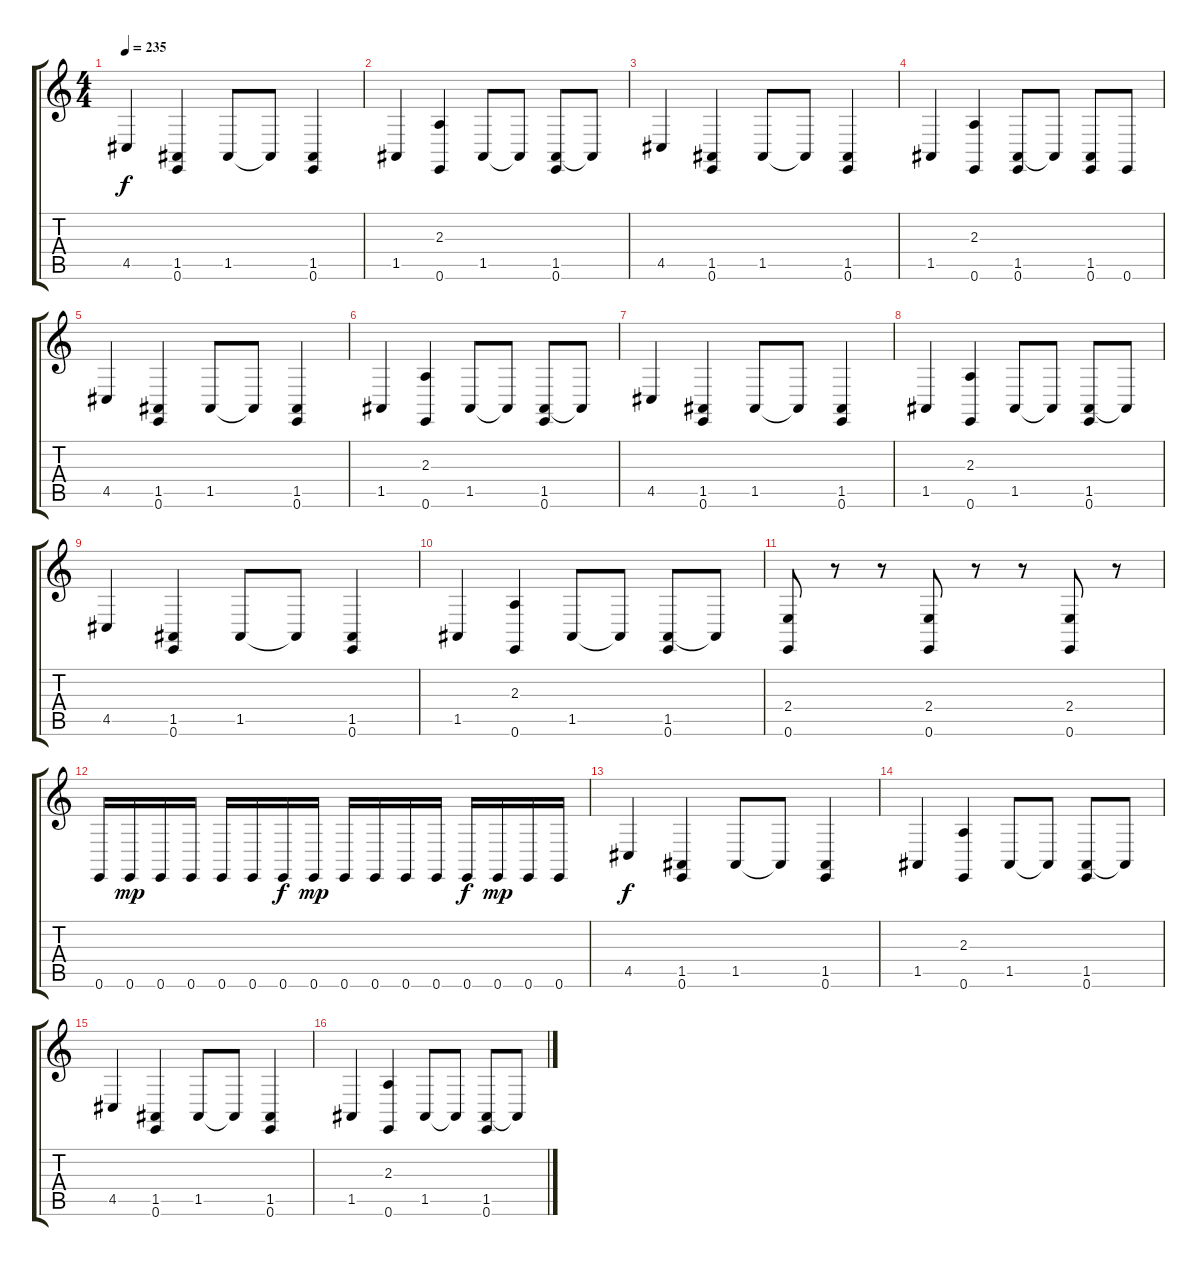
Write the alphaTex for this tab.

\track "" {instrument acousticgrandpiano}
\staff {score tabs}
\tuning (E4 B3 G3 D3 A2 E2) {hide}
\ts (4 4)
\tempo 235
\clef g2
\ks c
4.5.4{dy f} (1.5 0.6).4 1.5.8 1.5{t}.8 (1.5 0.6).4 |
1.5.4 (2.3 0.6).4 1.5.8 1.5{t}.8 (1.5 0.6).8 1.5{t}.8 |
4.5.4 (1.5 0.6).4 1.5.8 1.5{t}.8 (1.5 0.6).4 |
1.5.4 (2.3 0.6).4 (1.5 0.6).8 1.5{t}.8 (1.5 0.6).8 0.6.8 |
4.5.4 (1.5 0.6).4 1.5.8 1.5{t}.8 (1.5 0.6).4 |
1.5.4 (2.3 0.6).4 1.5.8 1.5{t}.8 (1.5 0.6).8 1.5{t}.8 |
4.5.4 (1.5 0.6).4 1.5.8 1.5{t}.8 (1.5 0.6).4 |
1.5.4 (2.3 0.6).4 1.5.8 1.5{t}.8 (1.5 0.6).8 1.5{t}.8 |
4.5.4 (1.5 0.6).4 1.5.8 1.5{t}.8 (1.5 0.6).4 |
1.5.4 (2.3 0.6).4 1.5.8 1.5{t}.8 (1.5 0.6).8 1.5{t}.8 |
(2.4 0.6).8 r.8 r.8 (2.4 0.6).8 r.8 r.8 (2.4 0.6).8 r.8 |
0.6.16 0.6.16{dy mp} 0.6.16 0.6.16 0.6.16 0.6.16 0.6.16{dy f} 0.6.16{dy mp} 0.6.16 0.6.16 0.6.16 0.6.16 0.6.16{dy f} 0.6.16{dy mp} 0.6.16 0.6.16 |
4.5.4{dy f} (1.5 0.6).4 1.5.8 1.5{t}.8 (1.5 0.6).4 |
1.5.4 (2.3 0.6).4 1.5.8 1.5{t}.8 (1.5 0.6).8 1.5{t}.8 |
4.5.4 (1.5 0.6).4 1.5.8 1.5{t}.8 (1.5 0.6).4 |
1.5.4 (2.3 0.6).4 1.5.8 1.5{t}.8 (1.5 0.6).8 1.5{t}.8
